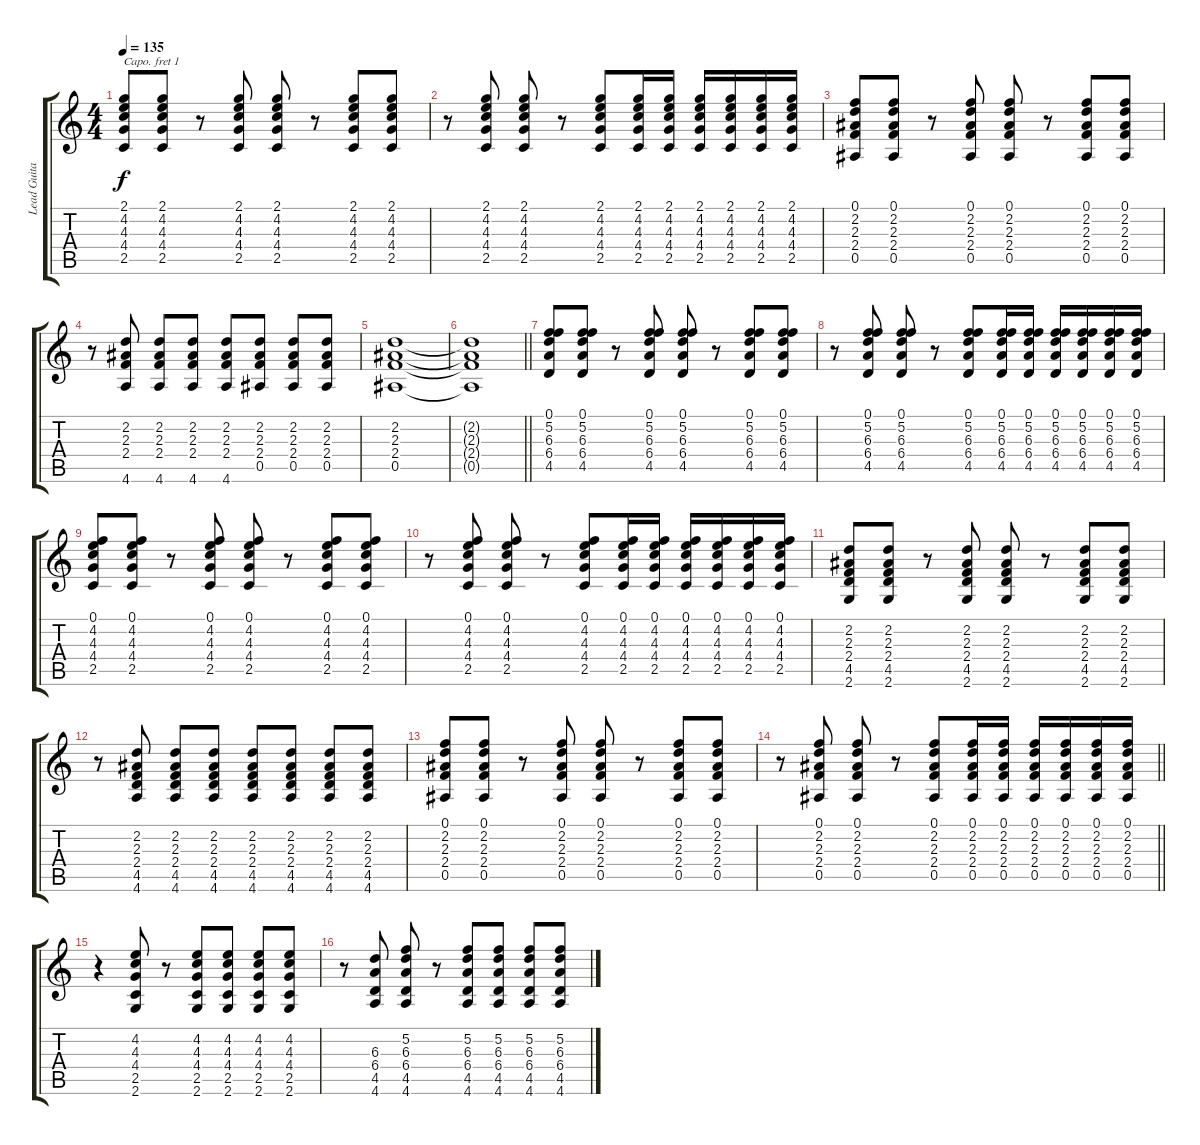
\track ("Lead Guitar 1" "Lead Guita") {instrument overdrivenguitar}
\staff {score tabs}
\capo 1
\tuning (E4 B3 G3 D3 A2 E2) {hide}
\ts (4 4)
\tempo 135
\clef g2
\ks c
(2.1 4.2 4.3 4.4 2.5).8{dy f} (2.1 4.2 4.3 4.4 2.5).8 r.8 (2.1 4.2 4.3 4.4 2.5).8 (2.1 4.2 4.3 4.4 2.5).8 r.8 (2.1 4.2 4.3 4.4 2.5).8 (2.1 4.2 4.3 4.4 2.5).8 |
r.8 (2.1 4.2 4.3 4.4 2.5).8 (2.1 4.2 4.3 4.4 2.5).8 r.8 (2.1 4.2 4.3 4.4 2.5).8 (2.1 4.2 4.3 4.4 2.5).16 (2.1 4.2 4.3 4.4 2.5).16 (2.1 4.2 4.3 4.4 2.5).16 (2.1 4.2 4.3 4.4 2.5).16 (2.1 4.2 4.3 4.4 2.5).16 (2.1 4.2 4.3 4.4 2.5).16 |
(0.1 2.2 2.3 2.4 0.5).8 (0.1 2.2 2.3 2.4 0.5).8 r.8 (0.1 2.2 2.3 2.4 0.5).8 (0.1 2.2 2.3 2.4 0.5).8 r.8 (0.1 2.2 2.3 2.4 0.5).8 (0.1 2.2 2.3 2.4 0.5).8 |
r.8 (2.2 2.3 2.4 4.6).8 (2.2 2.3 2.4 4.6).8 (2.2 2.3 2.4 4.6).8 (2.2 2.3 2.4 4.6).8 (2.2 2.3 2.4 0.5).8 (2.2 2.3 2.4 0.5).8 (2.2 2.3 2.4 0.5).8 |
(2.2 2.3 2.4 0.5).1 |
\barLineRight lightlight
(2.2{t} 2.3{t} 2.4{t} 0.5{t}).1 |
(0.1 5.2 6.3 6.4 4.5).8 (0.1 5.2 6.3 6.4 4.5).8 r.8 (0.1 5.2 6.3 6.4 4.5).8 (0.1 5.2 6.3 6.4 4.5).8 r.8 (0.1 5.2 6.3 6.4 4.5).8 (0.1 5.2 6.3 6.4 4.5).8 |
r.8 (0.1 5.2 6.3 6.4 4.5).8 (0.1 5.2 6.3 6.4 4.5).8 r.8 (0.1 5.2 6.3 6.4 4.5).8 (0.1 5.2 6.3 6.4 4.5).16 (0.1 5.2 6.3 6.4 4.5).16 (0.1 5.2 6.3 6.4 4.5).16 (0.1 5.2 6.3 6.4 4.5).16 (0.1 5.2 6.3 6.4 4.5).16 (0.1 5.2 6.3 6.4 4.5).16 |
(0.1 4.2 4.3 4.4 2.5).8 (0.1 4.2 4.3 4.4 2.5).8 r.8 (0.1 4.2 4.3 4.4 2.5).8 (0.1 4.2 4.3 4.4 2.5).8 r.8 (0.1 4.2 4.3 4.4 2.5).8 (0.1 4.2 4.3 4.4 2.5).8 |
r.8 (0.1 4.2 4.3 4.4 2.5).8 (0.1 4.2 4.3 4.4 2.5).8 r.8 (0.1 4.2 4.3 4.4 2.5).8 (0.1 4.2 4.3 4.4 2.5).16 (0.1 4.2 4.3 4.4 2.5).16 (0.1 4.2 4.3 4.4 2.5).16 (0.1 4.2 4.3 4.4 2.5).16 (0.1 4.2 4.3 4.4 2.5).16 (0.1 4.2 4.3 4.4 2.5).16 |
(2.2 2.3 2.4 4.5 2.6).8 (2.2 2.3 2.4 4.5 2.6).8 r.8 (2.2 2.3 2.4 4.5 2.6).8 (2.2 2.3 2.4 4.5 2.6).8 r.8 (2.2 2.3 2.4 4.5 2.6).8 (2.2 2.3 2.4 4.5 2.6).8 |
r.8 (2.2 2.3 2.4 4.5 4.6).8 (2.2 2.3 2.4 4.5 4.6).8 (2.2 2.3 2.4 4.5 4.6).8 (2.2 2.3 2.4 4.5 4.6).8 (2.2 2.3 2.4 4.5 4.6).8 (2.2 2.3 2.4 4.5 4.6).8 (2.2 2.3 2.4 4.5 4.6).8 |
(0.1 2.2 2.3 2.4 0.5).8 (0.1 2.2 2.3 2.4 0.5).8 r.8 (0.1 2.2 2.3 2.4 0.5).8 (0.1 2.2 2.3 2.4 0.5).8 r.8 (0.1 2.2 2.3 2.4 0.5).8 (0.1 2.2 2.3 2.4 0.5).8 |
\barLineRight lightlight
r.8 (0.1 2.2 2.3 2.4 0.5).8 (0.1 2.2 2.3 2.4 0.5).8 r.8 (0.1 2.2 2.3 2.4 0.5).8 (0.1 2.2 2.3 2.4 0.5).16 (0.1 2.2 2.3 2.4 0.5).16 (0.1 2.2 2.3 2.4 0.5).16 (0.1 2.2 2.3 2.4 0.5).16 (0.1 2.2 2.3 2.4 0.5).16 (0.1 2.2 2.3 2.4 0.5).16 |
r.4 (4.2 4.3 4.4 2.5 2.6).8 r.8 (4.2 4.3 4.4 2.5 2.6).8 (4.2 4.3 4.4 2.5 2.6).8 (4.2 4.3 4.4 2.5 2.6).8 (4.2 4.3 4.4 2.5 2.6).8 |
r.8 (6.3 6.4 4.5 4.6).8 (5.2 6.3 6.4 4.5 4.6).8 r.8 (5.2 6.3 6.4 4.5 4.6).8 (5.2 6.3 6.4 4.5 4.6).8 (5.2 6.3 6.4 4.5 4.6).8 (5.2 6.3 6.4 4.5 4.6).8
